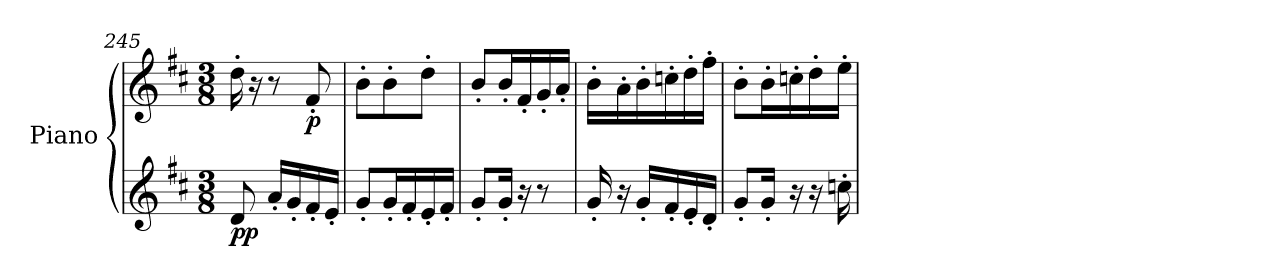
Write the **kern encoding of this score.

**kern	**kern	**dynam
*part1	*part1	*part1
*staff2	*staff1	*staff1/2
*I"Piano	*	*
*I'Pno.	*	*
*clefG2	*clefG2	*
*k[f#c#]	*k[f#c#]	*
*M3/8	*M3/8	*
=245	=245	=245
!	!	!LO:DY:b=2
8d/	16dd'\	pp
.	16r	.
16a'/LL	8r	.
16g'/	.	.
!	!	!LO:DY:b
16f#'/	8f#'/	p
16e'/JJ	.	.
=246	=246	=246
8g'/L	8b'\L	.
16g'/L	8b'\	.
16f#'/	.	.
16e'/	8dd'\J	.
16f#'/JJ	.	.
=247	=247	=247
8g'/L	8b'/L	.
16g'/Jk	16b'/L	.
16r	16f#'/	.
8r	16g'/	.
.	16a'/JJ	.
=248	=248	=248
16g'/	16b'\LL	.
16r	16a'\	.
16g'/LL	16b'\	.
16f#'/	16ccn'\	.
16e'/	16dd'\	.
16d'/JJ	16ff#'\JJ	.
=249	=249	=249
8g'/L	8b'\L	.
16g'/Jk	16b'\L	.
16r	16ccn'\	.
16r	16dd'\	.
16ccn'\	16ee'\JJ	.
=	=	=
*-	*-	*-
